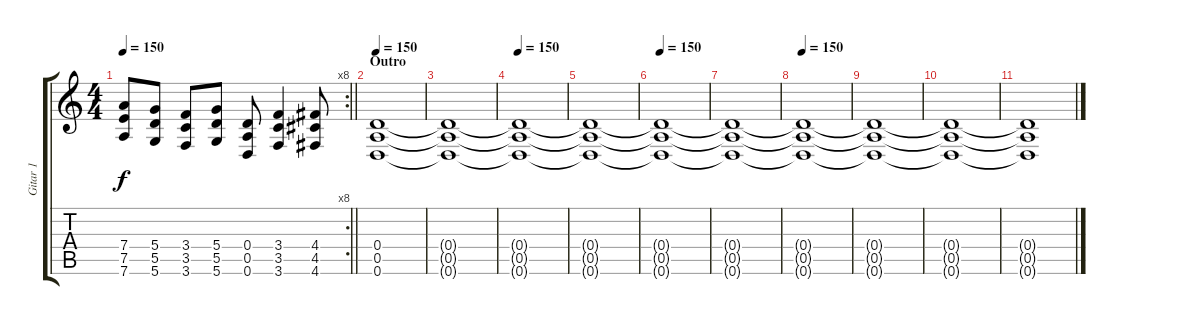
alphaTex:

\track ("Gitar 1" "Gitar 1") {instrument overdrivenguitar}
\staff {score tabs}
\tuning (E4 B3 G3 D3 A2 D2) {hide}
\rc 8
\ts (4 4)
\tempo 150
\clef g2
\barLineRight lightlight
\ks c
(7.4 7.5 7.6).8{dy f} (5.4 5.5 5.6).8 (3.4 3.5 3.6).8 (5.4 5.5 5.6).8 (0.4 0.5 0.6).8 (3.4 3.5 3.6).4 (4.4 4.5 4.6).8 |
\section ("" "Outro")
\tempo 150
(0.4 0.5 0.6).1 |
(0.4{t} 0.5{t} 0.6{t}).1{volume 0} |
\tempo 150
(0.4{t} 0.5{t} 0.6{t}).1 |
(0.4{t} 0.5{t} 0.6{t}).1 |
\tempo 150
(0.4{t} 0.5{t} 0.6{t}).1 |
(0.4{t} 0.5{t} 0.6{t}).1 |
\tempo 150
(0.4{t} 0.5{t} 0.6{t}).1 |
(0.4{t} 0.5{t} 0.6{t}).1 |
(0.4{t} 0.5{t} 0.6{t}).1 |
(0.4{t} 0.5{t} 0.6{t}).1
